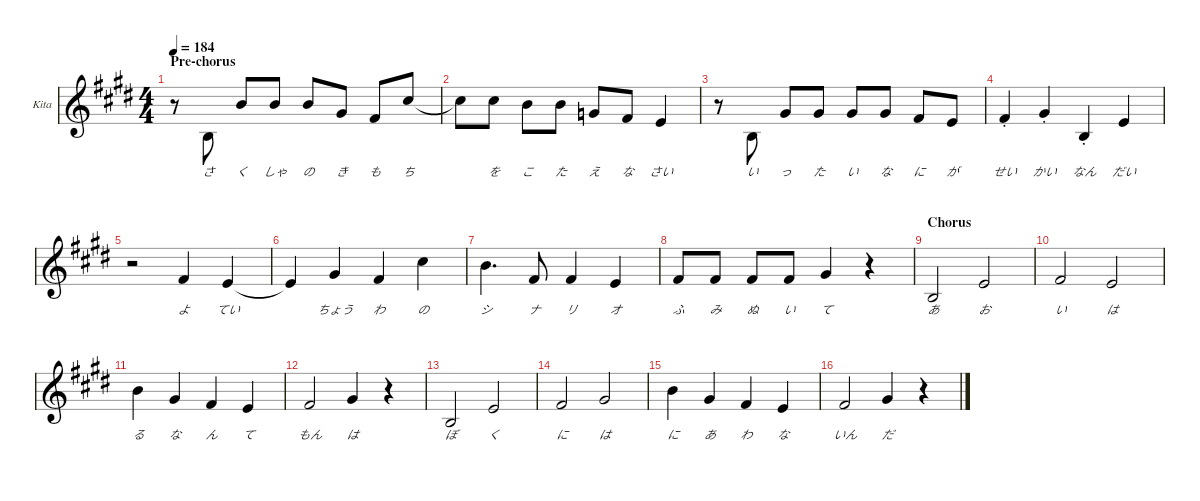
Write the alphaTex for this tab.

\defaultSystemsLayout 4
\hideDynamics
\bracketExtendMode nobrackets
\firstSystemTrackNameOrientation horizontal
\track ("Kita chan Vo" "Kita") {defaultSystemsLayout 4 instrument lead7fifths}
\staff {score}
\tuning (E4 B3 G3 D3 A2 E2)
\ts (4 4)
\section ("" "Pre-chorus")
\tempo 184
\clef g2
\scale
0.302382
\ks e
r.8{dy f beam Down} 0.2{acc forcenatural}.8{lyrics (0 "さ") lyrics (1 "") lyrics (2 "") lyrics (3 "") lyrics (4 "") beam Up} 7.1{acc forcenatural}.8{lyrics (0 "く") lyrics (1 "") lyrics (2 "") lyrics (3 "") lyrics (4 "") beam Up} 7.1{acc forcenatural}.8{lyrics (0 "しゃ") lyrics (1 "") lyrics (2 "") lyrics (3 "") lyrics (4 "") beam Up} 7.1{acc forcenatural}.8{lyrics (0 "の") lyrics (1 "") lyrics (2 "") lyrics (3 "") lyrics (4 "") beam Up} 4.1{acc #}.8{lyrics (0 "き") lyrics (1 "") lyrics (2 "") lyrics (3 "") lyrics (4 "") beam Up} 2.1{acc #}.8{lyrics (0 "も") lyrics (1 "") lyrics (2 "") lyrics (3 "") lyrics (4 "") beam Up} 9.1{acc #}.8{lyrics (0 "ち") lyrics (1 "") lyrics (2 "") lyrics (3 "") lyrics (4 "") beam Up} |
\scale
0.23254 9.1{t acc #}.8{beam Down} 9.1{acc #}.8{lyrics (0 "を") lyrics (1 "") lyrics (2 "") lyrics (3 "") lyrics (4 "") beam Down} 7.1{acc forcenatural}.8{lyrics (0 "こ") lyrics (1 "") lyrics (2 "") lyrics (3 "") lyrics (4 "") beam Down} 12.2{acc forcenatural}.8{lyrics (0 "た") lyrics (1 "") lyrics (2 "") lyrics (3 "") lyrics (4 "") beam Down} 3.1{acc forcenatural}.8{lyrics (0 "え") lyrics (1 "") lyrics (2 "") lyrics (3 "") lyrics (4 "") beam Up} 2.1{acc #}.8{lyrics (0 "な") lyrics (1 "") lyrics (2 "") lyrics (3 "") lyrics (4 "") beam Up} 0.1{acc forcenatural}.4{lyrics (0 "さい") lyrics (1 "") lyrics (2 "") lyrics (3 "") lyrics (4 "") beam Up} |
\scale
0.232539 r.8{beam Down} 0.2{acc forcenatural}.8{lyrics (0 "い") lyrics (1 "") lyrics (2 "") lyrics (3 "") lyrics (4 "") beam Up} 4.1{acc #}.8{lyrics (0 "っ") lyrics (1 "") lyrics (2 "") lyrics (3 "") lyrics (4 "") beam Up} 4.1{acc #}.8{lyrics (0 "た") lyrics (1 "") lyrics (2 "") lyrics (3 "") lyrics (4 "") beam Up} 4.1{acc #}.8{lyrics (0 "い") lyrics (1 "") lyrics (2 "") lyrics (3 "") lyrics (4 "") beam Up} 4.1{acc #}.8{lyrics (0 "な") lyrics (1 "") lyrics (2 "") lyrics (3 "") lyrics (4 "") beam Up} 2.1{acc #}.8{lyrics (0 "に") lyrics (1 "") lyrics (2 "") lyrics (3 "") lyrics (4 "") beam Up} 0.1{acc forcenatural}.8{lyrics (0 "が") lyrics (1 "") lyrics (2 "") lyrics (3 "") lyrics (4 "") beam Up} |
\scale
0.23254 2.1{st acc #}.4{lyrics (0 "せい") lyrics (1 "") lyrics (2 "") lyrics (3 "") lyrics (4 "") beam Up} 4.1{st acc #}.4{lyrics (0 "かい") lyrics (1 "") lyrics (2 "") lyrics (3 "") lyrics (4 "") beam Up} 0.2{st acc forcenatural}.4{lyrics (0 "なん") lyrics (1 "") lyrics (2 "") lyrics (3 "") lyrics (4 "") beam Up} 0.1{acc forcenatural}.4{lyrics (0 "だい") lyrics (1 "") lyrics (2 "") lyrics (3 "") lyrics (4 "") beam Up} |
\scale
0.302382 r.2{beam Down} 2.1{acc #}.4{lyrics (0 "よ") lyrics (1 "") lyrics (2 "") lyrics (3 "") lyrics (4 "") beam Up} 0.1{acc forcenatural}.4{lyrics (0 "てい") lyrics (1 "") lyrics (2 "") lyrics (3 "") lyrics (4 "") beam Up} |
\scale
0.23254 0.1{t acc forcenatural}.4{beam Up} 4.1{acc #}.4{lyrics (0 "ちょう") lyrics (1 "") lyrics (2 "") lyrics (3 "") lyrics (4 "") beam Up} 2.1{acc #}.4{lyrics (0 "わ") lyrics (1 "") lyrics (2 "") lyrics (3 "") lyrics (4 "") beam Up} 9.1{acc #}.4{lyrics (0 "の") lyrics (1 "") lyrics (2 "") lyrics (3 "") lyrics (4 "") beam Down} |
\scale
0.232539 7.1{acc forcenatural}.4{d lyrics (0 "シ") lyrics (1 "") lyrics (2 "") lyrics (3 "") lyrics (4 "") beam Down} 2.1{acc #}.8{lyrics (0 "ナ") lyrics (1 "") lyrics (2 "") lyrics (3 "") lyrics (4 "") beam Up} 2.1{acc #}.4{lyrics (0 "リ") lyrics (1 "") lyrics (2 "") lyrics (3 "") lyrics (4 "") beam Up} 0.1{acc forcenatural}.4{lyrics (0 "オ") lyrics (1 "") lyrics (2 "") lyrics (3 "") lyrics (4 "") beam Up} |
\scale
0.232539 2.1{acc #}.8{lyrics (0 "ふ") lyrics (1 "") lyrics (2 "") lyrics (3 "") lyrics (4 "") beam Up} 2.1{acc #}.8{lyrics (0 "み") lyrics (1 "") lyrics (2 "") lyrics (3 "") lyrics (4 "") beam Up} 2.1{acc #}.8{lyrics (0 "ぬ") lyrics (1 "") lyrics (2 "") lyrics (3 "") lyrics (4 "") beam Up} 2.1{acc #}.8{lyrics (0 "い") lyrics (1 "") lyrics (2 "") lyrics (3 "") lyrics (4 "") beam Up} 4.1{acc #}.4{lyrics (0 "て") lyrics (1 "") lyrics (2 "") lyrics (3 "") lyrics (4 "") beam Up} r.4{beam Down} |
\section ("" "Chorus")
\scale
0.302382 0.2{acc forcenatural}.2{lyrics (0 "あ") lyrics (1 "") lyrics (2 "") lyrics (3 "") lyrics (4 "") beam Up} 0.1{acc forcenatural}.2{lyrics (0 "お") lyrics (1 "") lyrics (2 "") lyrics (3 "") lyrics (4 "") beam Up} |
\scale
0.232539 2.1{acc #}.2{lyrics (0 "い") lyrics (1 "") lyrics (2 "") lyrics (3 "") lyrics (4 "") beam Up} 0.1{acc forcenatural}.2{lyrics (0 "は") lyrics (1 "") lyrics (2 "") lyrics (3 "") lyrics (4 "") beam Up} |
\scale
0.232539 7.1{acc forcenatural}.4{lyrics (0 "る") lyrics (1 "") lyrics (2 "") lyrics (3 "") lyrics (4 "") beam Down} 4.1{acc #}.4{lyrics (0 "な") lyrics (1 "") lyrics (2 "") lyrics (3 "") lyrics (4 "") beam Up} 2.1{acc #}.4{lyrics (0 "ん") lyrics (1 "") lyrics (2 "") lyrics (3 "") lyrics (4 "") beam Up} 0.1{acc forcenatural}.4{lyrics (0 "て") lyrics (1 "") lyrics (2 "") lyrics (3 "") lyrics (4 "") beam Up} |
\scale
0.23254 2.1{acc #}.2{lyrics (0 "もん") lyrics (1 "") lyrics (2 "") lyrics (3 "") lyrics (4 "") beam Up} 4.1{acc #}.4{lyrics (0 "は") lyrics (1 "") lyrics (2 "") lyrics (3 "") lyrics (4 "") beam Up} r.4{beam Down} |
\scale
0.302382 0.2{acc forcenatural}.2{lyrics (0 "ぼ") lyrics (1 "") lyrics (2 "") lyrics (3 "") lyrics (4 "") beam Up} 0.1{acc forcenatural}.2{lyrics (0 "く") lyrics (1 "") lyrics (2 "") lyrics (3 "") lyrics (4 "") beam Up} |
\scale
0.23254 2.1{acc #}.2{lyrics (0 "に") lyrics (1 "") lyrics (2 "") lyrics (3 "") lyrics (4 "") beam Up} 4.1{acc #}.2{lyrics (0 "は") lyrics (1 "") lyrics (2 "") lyrics (3 "") lyrics (4 "") beam Up} |
\scale
0.232539 7.1{acc forcenatural}.4{lyrics (0 "に") lyrics (1 "") lyrics (2 "") lyrics (3 "") lyrics (4 "") beam Down} 4.1{acc #}.4{lyrics (0 "あ") lyrics (1 "") lyrics (2 "") lyrics (3 "") lyrics (4 "") beam Up} 2.1{acc #}.4{lyrics (0 "わ") lyrics (1 "") lyrics (2 "") lyrics (3 "") lyrics (4 "") beam Up} 0.1{acc forcenatural}.4{lyrics (0 "な") lyrics (1 "") lyrics (2 "") lyrics (3 "") lyrics (4 "") beam Up} |
\scale
0.232539 2.1{acc #}.2{lyrics (0 "いん") lyrics (1 "") lyrics (2 "") lyrics (3 "") lyrics (4 "") beam Up} 4.1{acc #}.4{lyrics (0 "だ") lyrics (1 "") lyrics (2 "") lyrics (3 "") lyrics (4 "") beam Up} r.4{beam Down}
